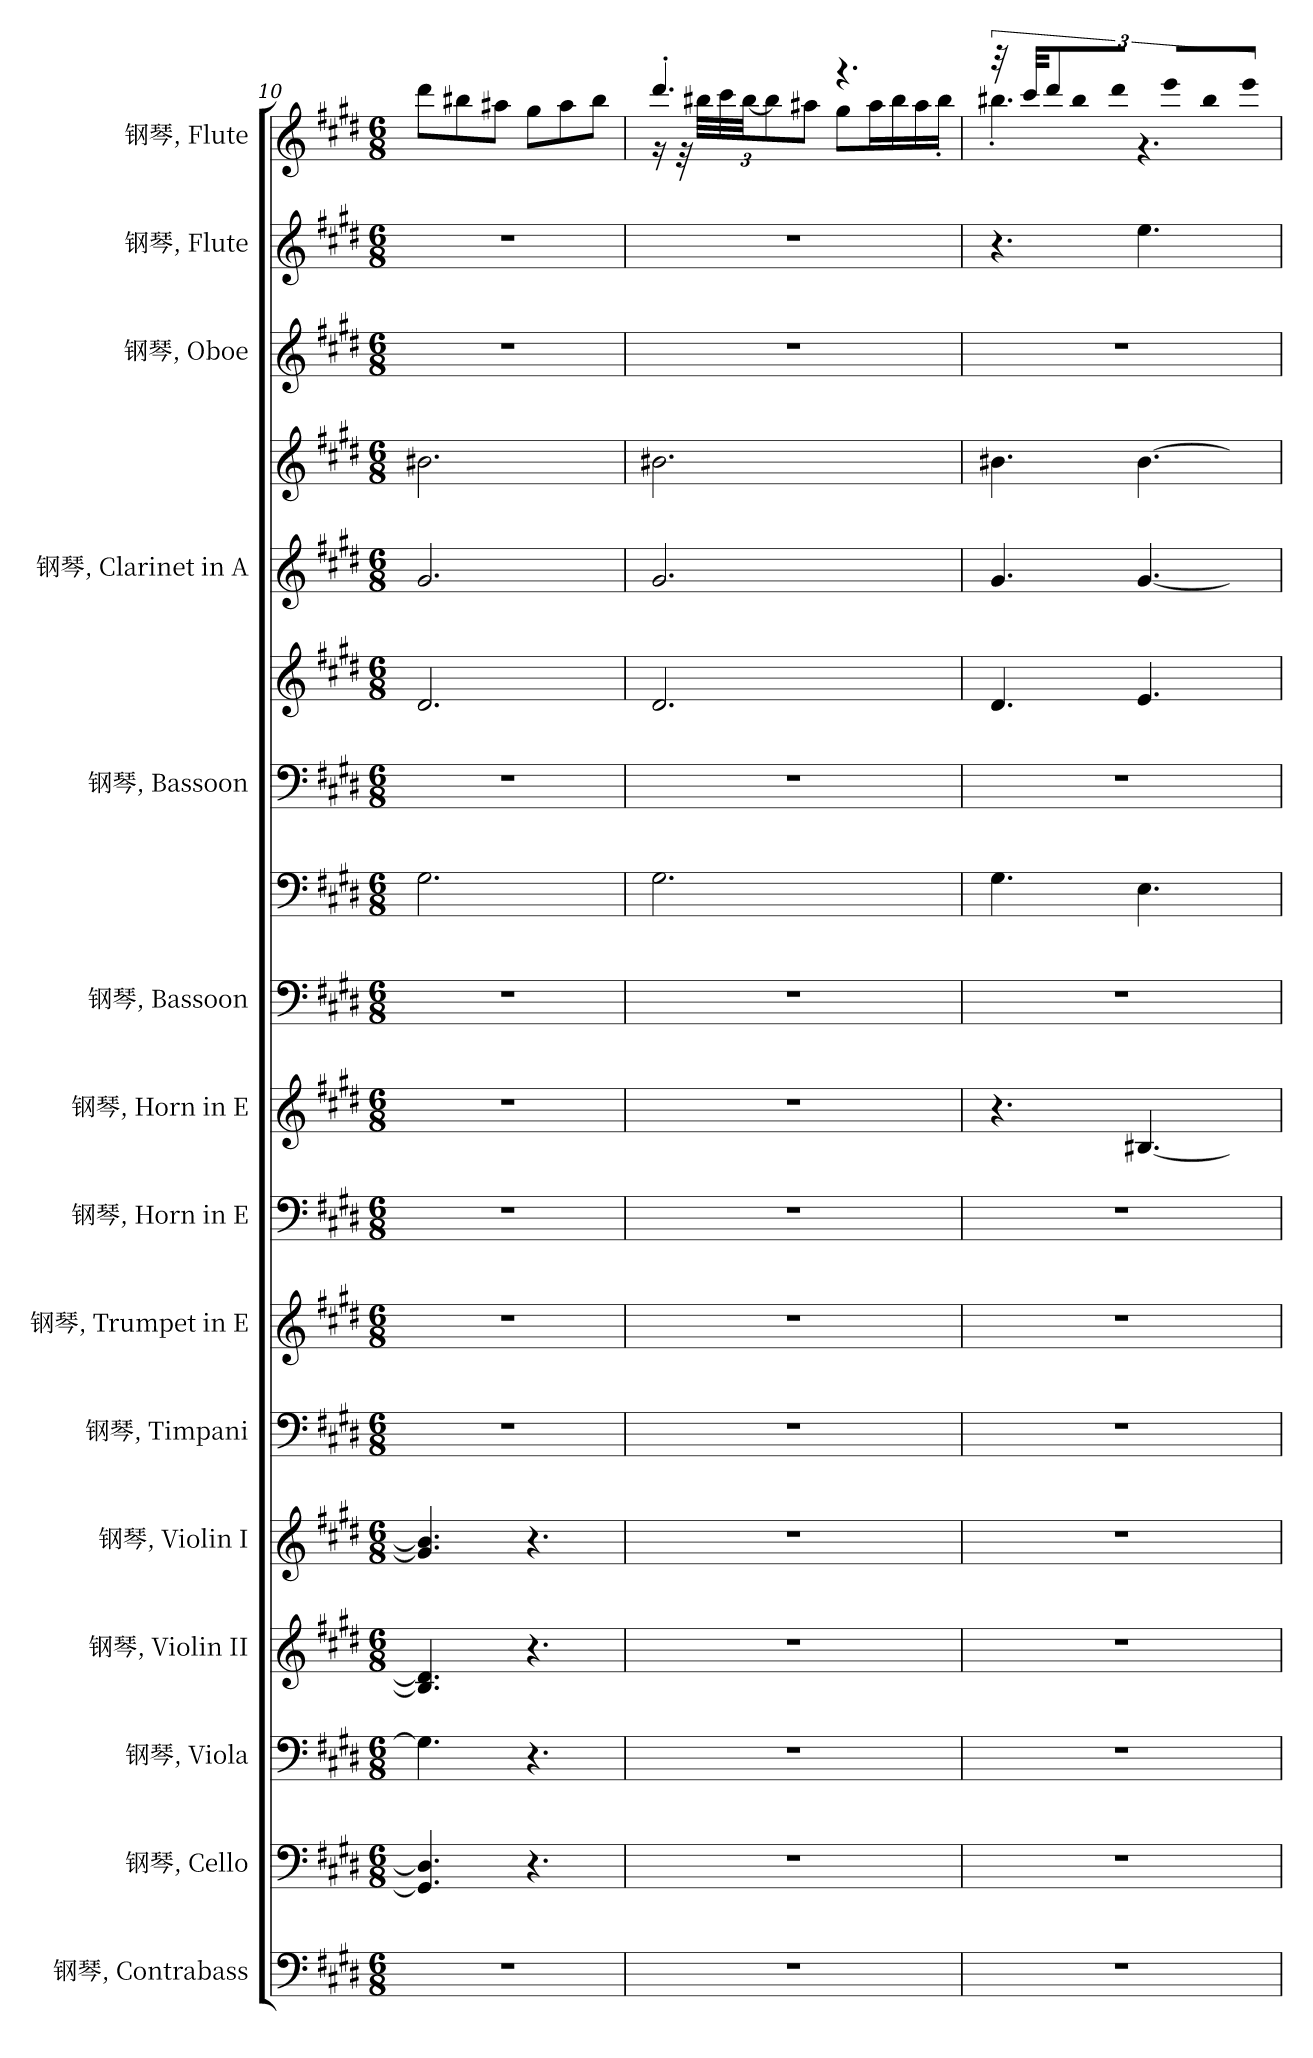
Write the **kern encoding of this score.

**kern	**kern	**kern	**kern	**kern	**kern	**kern	**kern	**kern	**kern	**kern	**kern	**kern	**kern	**kern	**kern	**kern	**kern
*part15	*part14	*part13	*part12	*part11	*part10	*part9	*part8	*part7	*part6	*part6	*part5	*part5	*part4	*part4	*part3	*part2	*part1
*staff18	*staff17	*staff16	*staff15	*staff14	*staff13	*staff12	*staff11	*staff10	*staff9	*staff8	*staff7	*staff6	*staff5	*staff4	*staff3	*staff2	*staff1
*I"钢琴, Contrabass	*I"钢琴, Cello	*I"钢琴, Viola	*I"钢琴, Violin II	*I"钢琴, Violin I	*I"钢琴, Timpani	*I"钢琴, Trumpet in E	*I"钢琴, Horn in E	*I"钢琴, Horn in E	*I"钢琴, Bassoon	*	*I"钢琴, Bassoon	*	*I"钢琴, Clarinet in A	*	*I"钢琴, Oboe	*I"钢琴, Flute	*I"钢琴, Flute
!!LO:PB:g=z
*clefF4	*clefF4	*clefF4	*clefG2	*clefG2	*clefF4	*clefG2	*clefF4	*clefG2	*clefF4	*clefF4	*clefF4	*clefG2	*clefG2	*clefG2	*clefG2	*clefG2	*clefG2
*k[f#c#g#d#]	*k[f#c#g#d#]	*k[f#c#g#d#]	*k[f#c#g#d#]	*k[f#c#g#d#]	*k[f#c#g#d#]	*k[f#c#g#d#]	*k[f#c#g#d#]	*k[f#c#g#d#]	*k[f#c#g#d#]	*k[f#c#g#d#]	*k[f#c#g#d#]	*k[f#c#g#d#]	*k[f#c#g#d#]	*k[f#c#g#d#]	*k[f#c#g#d#]	*k[f#c#g#d#]	*k[f#c#g#d#]
*M6/8	*M6/8	*M6/8	*M6/8	*M6/8	*M6/8	*M6/8	*M6/8	*M6/8	*M6/8	*M6/8	*M6/8	*M6/8	*M6/8	*M6/8	*M6/8	*M6/8	*M6/8
=10	=10	=10	=10	=10	=10	=10	=10	=10	=10	=10	=10	=10	=10	=10	=10	=10	=10
2.r	4.GG#/] 4.D#/]	4.G#\]	4.B#/] 4.d#/]	4.g#/] 4.b#/]	2.r	2.r	2.r	2.r	2.r	2.G#\	2.r	2.d#/	2.g#/	2.b#X\	2.r	2.r	8ddd#\L
.	.	.	.	.	.	.	.	.	.	.	.	.	.	.	.	.	8bb#X\
.	.	.	.	.	.	.	.	.	.	.	.	.	.	.	.	.	8aa#X\J
.	4.r	4.r	4.r	4.r	.	.	.	.	.	.	.	.	.	.	.	.	8gg#\L
.	.	.	.	.	.	.	.	.	.	.	.	.	.	.	.	.	8aa#\
.	.	.	.	.	.	.	.	.	.	.	.	.	.	.	.	.	8bb#\J
=11	=11	=11	=11	=11	=11	=11	=11	=11	=11	=11	=11	=11	=11	=11	=11	=11	=11
*	*	*	*	*	*	*	*	*	*	*	*	*	*	*	*	*	*^
2.r	2.r	2.r	2.r	2.r	2.r	2.r	2.r	2.r	2.r	2.G#\	2.r	2.d#/	2.g#/	2.b#X\	2.r	2.r	4.ddd#'/	16r
.	.	.	.	.	.	.	.	.	.	.	.	.	.	.	.	.	.	32r
.	.	.	.	.	.	.	.	.	.	.	.	.	.	.	.	.	.	32bb#X\LLL
*	*	*	*	*	*	*	*	*	*	*	*	*	*	*	*	*	*	*Xbrackettup
.	.	.	.	.	.	.	.	.	.	.	.	.	.	.	.	.	.	48ccc#\
.	.	.	.	.	.	.	.	.	.	.	.	.	.	.	.	.	.	[48bb#\JJ
.	.	.	.	.	.	.	.	.	.	.	.	.	.	.	.	.	.	12bb#\]
.	.	.	.	.	.	.	.	.	.	.	.	.	.	.	.	.	.	8aa#X\J
.	.	.	.	.	.	.	.	.	.	.	.	.	.	.	.	.	4.r	8gg#\L
.	.	.	.	.	.	.	.	.	.	.	.	.	.	.	.	.	.	16aa#\L
.	.	.	.	.	.	.	.	.	.	.	.	.	.	.	.	.	.	16bb#\
.	.	.	.	.	.	.	.	.	.	.	.	.	.	.	.	.	.	16aa#\
.	.	.	.	.	.	.	.	.	.	.	.	.	.	.	.	.	.	16bb#'\JJ
=12	=12	=12	=12	=12	=12	=12	=12	=12	=12	=12	=12	=12	=12	=12	=12	=12	=12	=12
*	*	*	*	*	*	*	*	*	*	*	*	*	*	*	*	*	*brackettup	*
2.r	2.r	2.r	2.r	2.r	2.r	2.r	2.r	4.r	2.r	4.G#\	2.r	4.d#/	4.g#/	4.b#X\	2.r	4.r	48r	4.bb#X'\
.	.	.	.	.	.	.	.	.	.	.	.	.	.	.	.	.	48ccc#/KKL	.
.	.	.	.	.	.	.	.	.	.	.	.	.	.	.	.	.	12ddd#/	.
.	.	.	.	.	.	.	.	.	.	.	.	.	.	.	.	.	8bb#/	.
.	.	.	.	.	.	.	.	.	.	.	.	.	.	.	.	.	8ddd#/J	.
.	.	.	.	.	.	.	.	[4.B#X/	.	4.E\	.	4.e/	[4.g#/	[4.b#\	.	4.ee\	8eee/L	4.r
.	.	.	.	.	.	.	.	.	.	.	.	.	.	.	.	.	8bb#/	.
.	.	.	.	.	.	.	.	.	.	.	.	.	.	.	.	.	8eee/J	.
*	*	*	*	*	*	*	*	*	*	*	*	*	*	*	*	*	*v	*v
=	=	=	=	=	=	=	=	=	=	=	=	=	=	=	=	=	=
*-	*-	*-	*-	*-	*-	*-	*-	*-	*-	*-	*-	*-	*-	*-	*-	*-	*-
